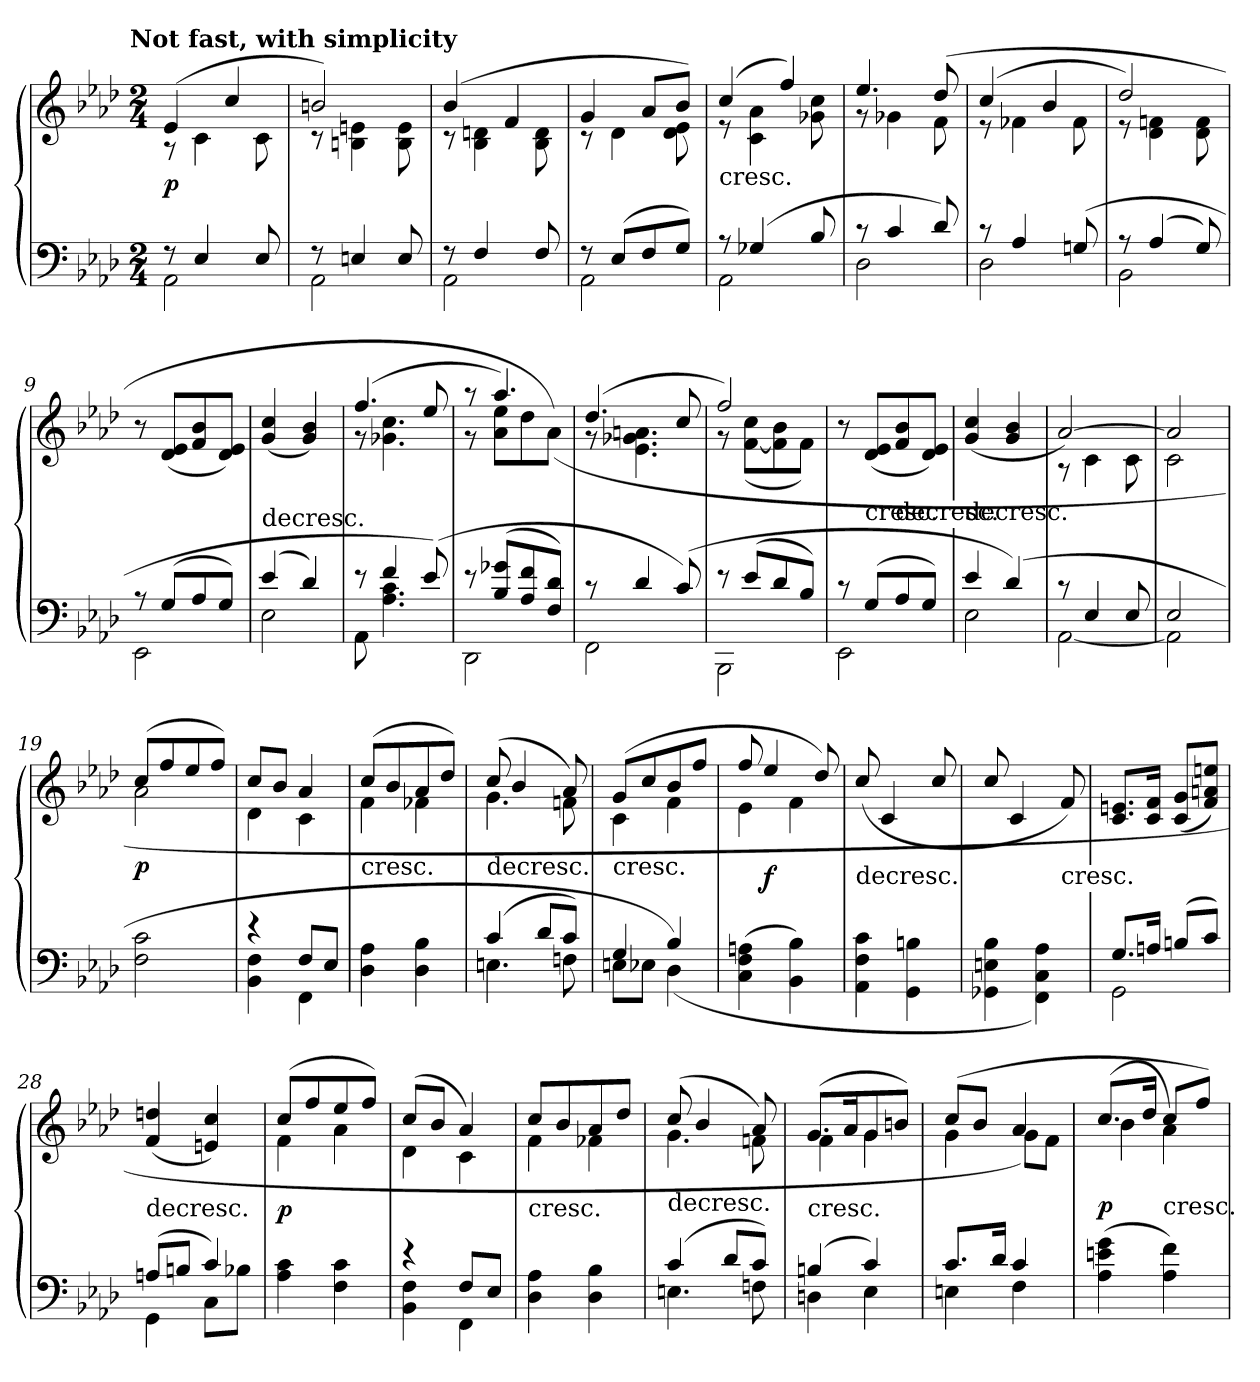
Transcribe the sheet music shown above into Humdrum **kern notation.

**kern	**kern	**dynam
*part1	*part1	*part1
*staff2	*staff1	*staff1/2
*clefF4	*clefG2	*
*k[b-e-a-d-]	*k[b-e-a-d-]	*
*A-:	*A-:	*
!!LO:TX:omd:t=Not fast, with simplicity
*M2/4	*M2/4	*
*MM110	*MM110	*
=1	=1	=1
*^	*^	*
8r	2AA-\	(4e-/	8r	p
4E-/	.	.	4c\	.
.	.	4cc/	.	.
8E-/	.	.	8c\	.
=2	=2	=2	=2	=2
8r	2AA-\	2bn/)	8r	.
4En/	.	.	4Bn\ 4en\	.
8E/	.	.	8B\ 8e\	.
=3	=3	=3	=3	=3
8r	2AA-\	(4b-/	8r	.
4F/	.	.	4B-\ 4dn\	.
.	.	4f/	.	.
8F/	.	.	8B-\ 8d\	.
=4	=4	=4	=4	=4
8r	2AA-\	4g/	8r	.
(8E-/L	.	.	4d-\	.
8F/	.	8a-/L	.	.
8G/J)	.	8b-/J)	8d-\ 8e-\	.
=5	=5	=5	=5	=5
!	!	!LO:TX:c:t=cresc.	!	!
8r	2AA-\	(4cc/	8r	.
(4G-X/	.	.	4c\ 4a-\	.
.	.	4ff/)	.	.
8B-/	.	.	8g-X\ 8cc\	.
=6	=6	=6	=6	=6
8r	2D-\	4.ee-/	8r	.
4c/	.	.	4g-X\	.
8d-/)	.	(8dd-/	8f\	.
=7	=7	=7	=7	=7
8r	2D-\	(4cc/	8r	.
4A-/	.	.	4f-X\	.
.	.	4b-/	.	.
(8Gn/	.	.	8f-\	.
=8	=8	=8	=8	=8
8r	2BB-\	2dd-/)	8r	.
(4A-/	.	.	4d-\ 4fn\	.
8G/)	.	.	8d-\ 8f\	.
*	*	*v	*v	*
=9	=9	=9	=9
8r	2EE-\	8r	.
(8G/L	.	(8d-/ 8e-/L	.
8A-/	.	8f/ 8b-/	.
8G/J)	.	8d-/ 8e-/J)	.
=10	=10	=10	=10
!	!	!LO:TX:c:t=decresc.	!
(4e-/	2E-\	(4g/ 4cc/	.
4d-/)	.	4g/ 4b-/)	.
=11	=11	=11	=11
*	*	*^	*
8r	8AA-\	(4.ff/	8r	.
4f/	4.A-\ 4.c\	.	4.g-X\ 4.cc\	.
(8e-/)	.	8ee-/	.	.
=12	=12	=12	=12	=12
8r	2DD-\	8r	8r	.
(8B-/ 8g-X/L	.	4.aa-/)	8a-\ 8ee-\L	.
8A-/ 8f/	.	.	8dd-\	.
8F/ 8d-/J)	.	.	(8a-\J)	.
=13	=13	=13	=13	=13
8r	2FF\	(4.dd-/	8r	.
4d-/	.	.	4.e-\ 4.g-X\ 4.an\	.
(8c/)	.	8cc/	.	.
=14	=14	=14	=14	=14
8r	2BBB-\	2ff/)	8r	.
(8e-/L	.	.	([8f\ 8cc\L	.
8d-/	.	.	8f]\ 8b-\	.
8B-/J)	.	.	8f\J)	.
*	*	*v	*v	*
=15	=15	=15	=15
8r	2EE-\	8r	.
!	!	!LO:TX:c:t=cresc.	!
(8G/L	.	(8d-/ 8e-/L	.
!	!	!LO:TX:c:t=decresc.	!
8A-/	.	8f/ 8b-/	.
8G/J)	.	8d-/ 8e-/J)	.
=16	=16	=16	=16
!	!	!LO:TX:c:t=decresc.	!
4e-/	2E-\	(4g/ 4cc/	.
(4d-/)	.	4g/ 4b-/	.
=17	=17	=17	=17
*	*	*^	*
8r	[2AA-\	[2a-/)	8r	.
4E-/	.	.	4c\	.
8E-/	.	.	8c\	.
=18	=18	=18	=18	=18
2E-/	2AA-\]	2a-/]	2c\	.
*v	*v	*	*	*
=19	=19	=19	=19
2F\ 2c\	(8cc/L	2a-\	p
.	8ff/	.	.
.	8ee-/	.	.
.	8ff/J)	.	.
=20	=20	=20	=20
*^	*	*	*
4r	4BB-\ 4F\	8cc/L	4d-\	.
.	.	8b-/J	.	.
8F/L	4FF\	4a-/	4c\	.
8E-/J	.	.	.	.
*v	*v	*	*	*
=21	=21	=21	=21
!	!LO:TX:c:t=cresc.	!	!
4D-\ 4A-\	(8cc/L	4f\	.
.	8b-/	.	.
4D-\ 4B-\	8a-/	4f-X\	.
.	8dd-/J)	.	.
=22	=22	=22	=22
*^	*	*	*
!	!	!LO:TX:c:t=decresc.	!	!
(4c/	4.En\	(8cc/	4.g\	.
.	.	4b-/	.	.
8d-/L	.	.	.	.
8c/J)	8Fn\	8a-/)	8fn\	.
=23	=23	=23	=23	=23
!	!	!LO:TX:c:t=cresc.	!	!
4G/	8En\L	(8g/L	4c\	.
.	8E-X\J	8cc/	.	.
4B-/	(4D-\)	8b-/	4f\	.
.	.	8ff/J	.	.
*v	*v	*	*	*
=24	=24	=24	=24
(4C\ 4F\ 4An\	8ff/	4e-\	.
.	4ee-/	.	f
4BB-\ 4B-\)	.	4f\	.
.	8dd-/)	.	.
*	*v	*v	*
=25	=25	=25
!	!LO:TX:c:t=decresc.	!
4AA-\ 4F\ 4c\	(8cc/	.
.	4c/	.
4GG\ 4Bn\	.	.
.	8cc/	.
=26	=26	=26
4GG-X\ 4En\ 4B-\	8cc/	.
.	4c/	.
4FF\ 4C\ 4A-\)	.	.
!	!LO:TX:c:t=cresc.	!
.	8f/)	.
=27	=27	=27
*^	*	*
8.G/L	2GG\	8.c/ 8.en/L	.
16An/Jk	.	16c/ 16f/Jk	.
(8Bn/L	.	(8c/ 8g/L	.
8c/J)	.	8f/ 8an/ 8een/J)	.
=28	=28	=28	=28
!	!	!LO:TX:c:t=decresc.	!
(8An/L	4GG\	(4f/ 4ddn/	.
8Bn/J	.	.	.
4c/)	8C\L	4en/ 4cc/)	.
.	8B-X\J	.	.
*v	*v	*	*
=29	=29	=29
*	*^	*
4A-\ 4c\	(8cc/L	4f\	p
.	8ff/	.	.
4F\ 4c\	8ee-/	4a-\	.
.	8ff/J)	.	.
=30	=30	=30	=30
*^	*	*	*
4r	4BB-\ 4F\	(8cc/L	4d-\	.
.	.	8b-/J	.	.
8F/L	4FF\	4a-/)	4c\	.
8E-/J	.	.	.	.
*v	*v	*	*	*
=31	=31	=31	=31
!	!LO:TX:c:t=cresc.	!	!
4D-\ 4A-\	8cc/L	4f\	.
.	8b-/	.	.
4D-\ 4B-\	8a-/	4f-X\	.
.	8dd-/J	.	.
=32	=32	=32	=32
*^	*	*	*
!	!	!LO:TX:c:t=decresc.	!	!
(4c/	4.En\	(8cc/	4.g\	.
.	.	4b-/	.	.
8d-/L	.	.	.	.
8c/J)	8Fn\	8a-/)	8fn\	.
=33	=33	=33	=33	=33
!	!	!LO:TX:c:t=cresc.	!	!
(4Bn/	4Dn\	(8.g/L	4f\	.
.	.	16a-/K	.	.
4c/)	4E-\	8g/	4g\	.
.	.	8bn/J)	.	.
=34	=34	=34	=34	=34
8.c/L	4En\	(8cc/L	4g\	.
.	.	8b-/J	.	.
16d-/Jk	.	.	.	.
4c/	4F\	4a-/	8g\L)	.
.	.	.	8f\J	.
*v	*v	*	*	*
=35	=35	=35	=35
(4A-\ 4en\ 4g\	(8.cc/L	4b-\	p
.	16dd-/Jk	.	.
!	!LO:TX:c:t=cresc.	!	!
4A-\ 4f\)	8cc/L	4a-\)	.
.	8ff/J)	.	.
*	*v	*v	*
=	=	=
*-	*-	*-
